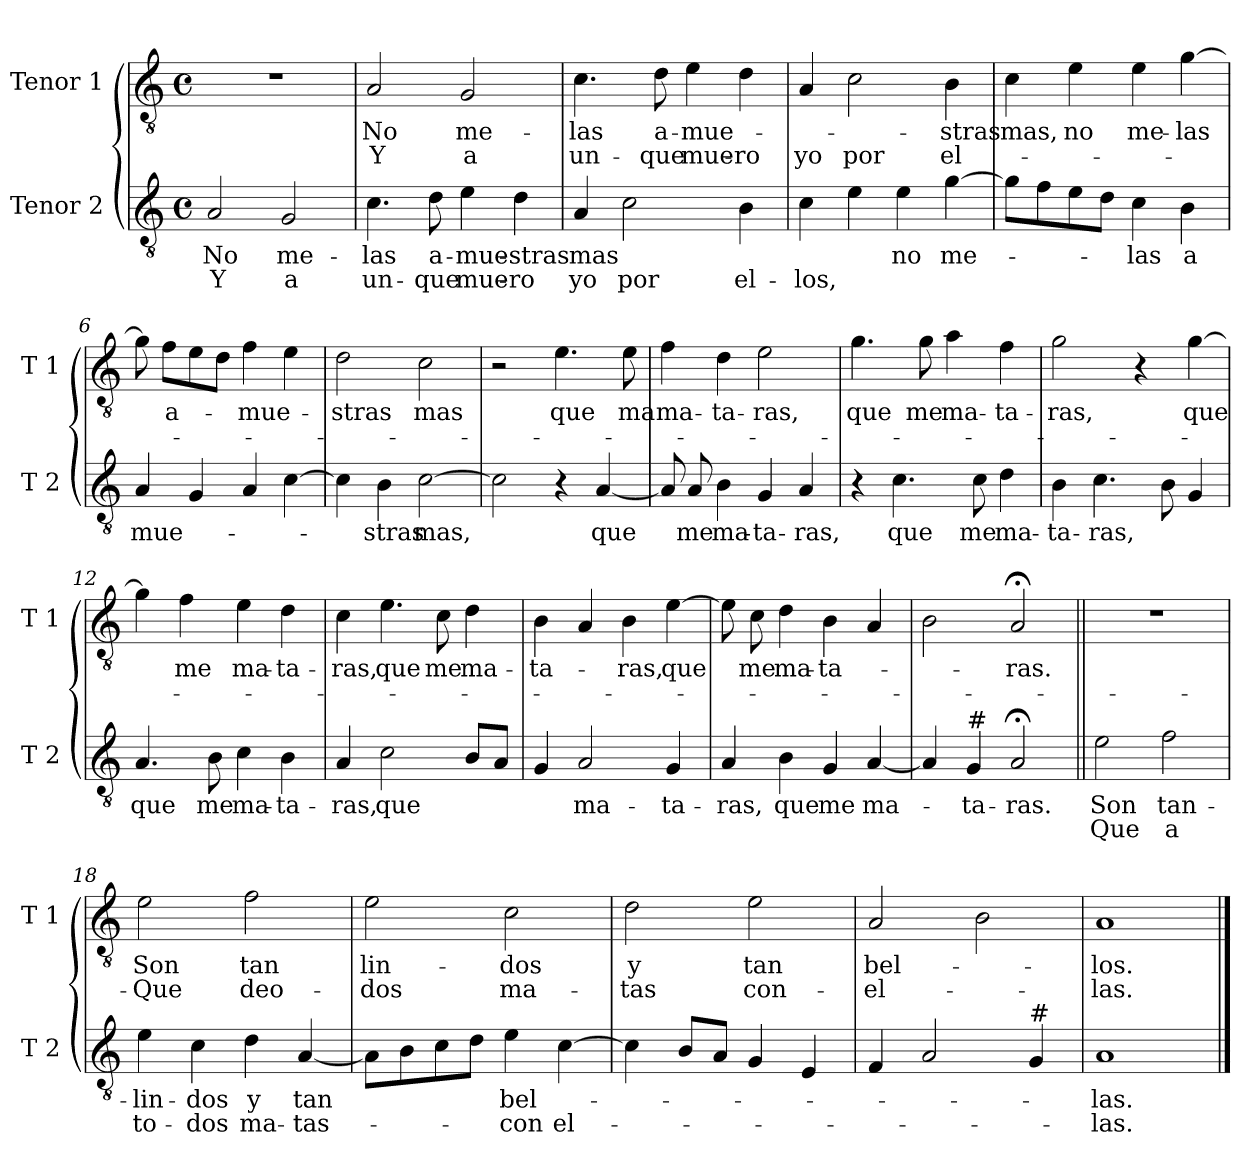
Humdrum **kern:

**kern	**text	**text	**kern	**text	**text
*part2	*part2	*part2	*part1	*part1	*part1
*staff2	*staff2	*staff2	*staff1	*staff1	*staff1
*I"Tenor 2	*	*	*I"Tenor 1	*	*
*I'T 2	*	*	*I'T 1	*	*
*clefGv2	*	*	*clefGv2	*	*
*k[]	*	*	*k[]	*	*
*C:	*	*	*C:	*	*
*M4/4	*	*	*M4/4	*	*
*met(c)	*	*	*met(c)	*	*
=1	=1	=1	=1	=1	=1
!	!LO:LY:b	!LO:LY:b	!	!	!
2A/	No	Y	1r	.	.
!	!LO:LY:b	!LO:LY:b	!	!	!
2G/	me-	a	.	.	.
=2	=2	=2	=2	=2	=2
!	!LO:LY:b	!LO:LY:b	!	!LO:LY:b	!LO:LY:b
4.c\	-las	un-	2A/	No	Y
!	!LO:LY:b	!LO:LY:b	!	!	!
8d\	a-	-que	.	.	.
!	!LO:LY:b	!LO:LY:b	!	!LO:LY:b	!LO:LY:b
4e\	-mue-	mue-	2G/	me-	a
!	!LO:LY:b	!LO:LY:b	!	!	!
4d\	-stras	-ro	.	.	.
=3	=3	=3	=3	=3	=3
!	!LO:LY:b	!LO:LY:b	!	!LO:LY:b	!LO:LY:b
4A/	mas	yo	4.c\	-las	un-
!	!	!LO:LY:b	!	!	!
2c\	.	por	.	.	.
!	!	!	!	!LO:LY:b	!LO:LY:b
.	.	.	8d\	a-	-que
!	!	!	!	!LO:LY:b	!LO:LY:b
.	.	.	4e\	-mue-	mue-
!	!	!LO:LY:b	!	!	!LO:LY:b
4B\	.	el-	4d\	.	-ro
=4	=4	=4	=4	=4	=4
!	!	!LO:LY:b	!	!	!LO:LY:b
4c\	.	-los,	4A/	.	yo
!	!	!	!	!	!LO:LY:b
4e\	.	.	2c\	.	por
!	!LO:LY:b	!	!	!	!
4e\	no	.	.	.	.
!	!LO:LY:b	!	!	!LO:LY:b	!LO:LY:b
[4g\	me-	.	4B\	-stras	el-
!!LO:LB:g=z
=5	=5	=5	=5	=5	=5
!	!	!	!	!LO:LY:b	!
8g\L]	.	.	4c\	mas,	.
8f\	.	.	.	.	.
!	!	!	!	!LO:LY:b	!
8e\	.	.	4e\	no	.
8d\J	.	.	.	.	.
!	!LO:LY:b	!	!	!LO:LY:b	!
4c\	-las	.	4e\	me-	.
!	!LO:LY:b	!	!	!LO:LY:b	!
4B\	a	.	[4g\	-las	.
=6	=6	=6	=6	=6	=6
!	!LO:LY:b	!	!	!	!
4A/	mue-	.	8g\]	.	.
!	!	!	!	!LO:LY:b	!
.	.	.	8f\L	a-	.
4G/	.	.	8e\	.	.
.	.	.	8d\J	.	.
!	!	!	!	!LO:LY:b	!
4A/	.	.	4f\	-mue-	.
[4c\	.	.	4e\	.	.
=7	=7	=7	=7	=7	=7
!	!	!	!	!LO:LY:b	!
4c\]	.	.	2d\	-stras	.
!	!LO:LY:b	!	!	!	!
4B\	-stras	.	.	.	.
!	!LO:LY:b	!	!	!LO:LY:b	!
[2c\	mas,	.	2c\	mas	.
=8	=8	=8	=8	=8	=8
2c\]	.	.	2r	.	.
!	!	!	!	!LO:LY:b	!
4r	.	.	4.e\	que	.
!	!LO:LY:b	!	!	!	!
[4A/	que	.	.	.	.
!	!	!	!	!LO:LY:b	!
.	.	.	8e\	ma	.
!!LO:LB:g=z
=9	=9	=9	=9	=9	=9
!	!	!	!	!LO:LY:b	!
8A/]	.	.	4f\	ma-	.
!	!LO:LY:b	!	!	!	!
8A/	me	.	.	.	.
!	!LO:LY:b	!	!	!LO:LY:b	!
4B\	ma-	.	4d\	-ta-	.
!	!LO:LY:b	!	!	!LO:LY:b	!
4G/	-ta-	.	2e\	-ras,	.
!	!LO:LY:b	!	!	!	!
4A/	-ras,	.	.	.	.
=10	=10	=10	=10	=10	=10
!	!	!	!	!LO:LY:b	!
4r	.	.	4.g\	que	.
!	!LO:LY:b	!	!	!	!
4.c\	que	.	.	.	.
!	!	!	!	!LO:LY:b	!
.	.	.	8g\	me	.
!	!	!	!	!LO:LY:b	!
.	.	.	4a\	ma-	.
!	!LO:LY:b	!	!	!	!
8c\	me	.	.	.	.
!	!LO:LY:b	!	!	!LO:LY:b	!
4d\	ma-	.	4f\	-ta-	.
=11	=11	=11	=11	=11	=11
!	!LO:LY:b	!	!	!LO:LY:b	!
4B\	-ta-	.	2g\	-ras,	.
!	!LO:LY:b	!	!	!	!
4.c\	-ras,	.	.	.	.
.	.	.	4r	.	.
8B\	.	.	.	.	.
!	!	!	!	!LO:LY:b	!
4G/	.	.	[4g\	que	.
=12	=12	=12	=12	=12	=12
!	!LO:LY:b	!	!	!	!
4.A/	que	.	4g\]	.	.
!	!	!	!	!LO:LY:b	!
.	.	.	4f\	me	.
!	!LO:LY:b	!	!	!	!
8B\	me	.	.	.	.
!	!LO:LY:b	!	!	!LO:LY:b	!
4c\	ma-	.	4e\	ma-	.
!	!LO:LY:b	!	!	!LO:LY:b	!
4B\	-ta-	.	4d\	-ta-	.
!!LO:LB:g=z
=13	=13	=13	=13	=13	=13
!	!LO:LY:b	!	!	!LO:LY:b	!
4A/	-ras,	.	4c\	-ras,	.
!	!LO:LY:b	!	!	!LO:LY:b	!
2c\	que	.	4.e\	que	.
!	!	!	!	!LO:LY:b	!
.	.	.	8c\	me	.
!	!	!	!	!LO:LY:b	!
8B/L	.	.	4d\	ma-	.
8A/J	.	.	.	.	.
=14	=14	=14	=14	=14	=14
!	!	!	!	!LO:LY:b	!
4G/	.	.	4B\	-ta-	.
!	!LO:LY:b	!	!	!	!
2A/	ma-	.	4A/	.	.
!	!	!	!	!LO:LY:b	!
.	.	.	4B\	-ras,	.
!	!LO:LY:b	!	!	!LO:LY:b	!
4G/	-ta-	.	[4e\	que	.
=15	=15	=15	=15	=15	=15
!	!LO:LY:b	!	!	!	!
4A/	-ras,	.	8e\]	.	.
!	!	!	!	!LO:LY:b	!
.	.	.	8c\	me	.
!	!LO:LY:b	!	!	!LO:LY:b	!
4B\	que	.	4d\	ma-	.
!	!LO:LY:b	!	!	!LO:LY:b	!
4G/	me	.	4B\	-ta-	.
!	!LO:LY:b	!	!	!	!
[4A/	ma-	.	4A/	.	.
=16	=16	=16	=16	=16	=16
4A/]	.	.	2B\	.	.
!LO:TX:a:t=#	!	!	!	!	!
!	!LO:LY:b	!	!	!	!
4G/	-ta-	.	.	.	.
!	!LO:LY:b	!	!	!LO:LY:b	!
2A;</	-ras.	.	2A;</	-ras.	.
!!LO:PB:g=z
=17||	=17||	=17||	=17||	=17||	=17||
!	!LO:LY:b	!LO:LY:b	!	!	!
2e\	Son	Que	1r	.	.
!	!LO:LY:b	!LO:LY:b	!	!	!
2f\	tan-	a	.	.	.
=18	=18	=18	=18	=18	=18
!	!LO:LY:b	!LO:LY:b	!	!LO:LY:b	!LO:LY:b
4e\	-lin-	to-	2e\	Son	-Que
!	!LO:LY:b	!LO:LY:b	!	!	!
4c\	-dos	-dos	.	.	.
!	!LO:LY:b	!LO:LY:b	!	!LO:LY:b	!LO:LY:b
4d\	y	ma-	2f\	tan	deo-
!	!LO:LY:b	!LO:LY:b	!	!	!
[4A/	tan	-tas-	.	.	.
=19	=19	=19	=19	=19	=19
!	!	!	!	!LO:LY:b	!LO:LY:b
8A\L]	.	.	2e\	lin-	-dos
8B\	.	.	.	.	.
8c\	.	.	.	.	.
8d\J	.	.	.	.	.
!	!LO:LY:b	!LO:LY:b	!	!LO:LY:b	!LO:LY:b
4e\	bel-	-con	2c\	-dos	ma-
!	!	!LO:LY:b	!	!	!
[4c\	.	el-	.	.	.
!!LO:LB:g=z
=20	=20	=20	=20	=20	=20
!	!	!	!	!LO:LY:b	!LO:LY:b
4c\]	.	.	2d\	y	-tas
8B/L	.	.	.	.	.
8A/J	.	.	.	.	.
!	!	!	!	!LO:LY:b	!LO:LY:b
4G/	.	.	2e\	tan	con-
4E/	.	.	.	.	.
=21	=21	=21	=21	=21	=21
!	!	!	!	!LO:LY:b	!LO:LY:b
4F/	.	.	2A/	bel-	-el-
2A/	.	.	.	.	.
.	.	.	2B\	.	.
!LO:TX:a:t=#	!	!	!	!	!
4G/	.	.	.	.	.
=22	=22	=22	=22	=22	=22
!	!LO:LY:b	!LO:LY:b	!	!LO:LY:b	!LO:LY:b
1A	-las.	-las.	1A	-los.	-las.
==	==	==	==	==	==
*-	*-	*-	*-	*-	*-
